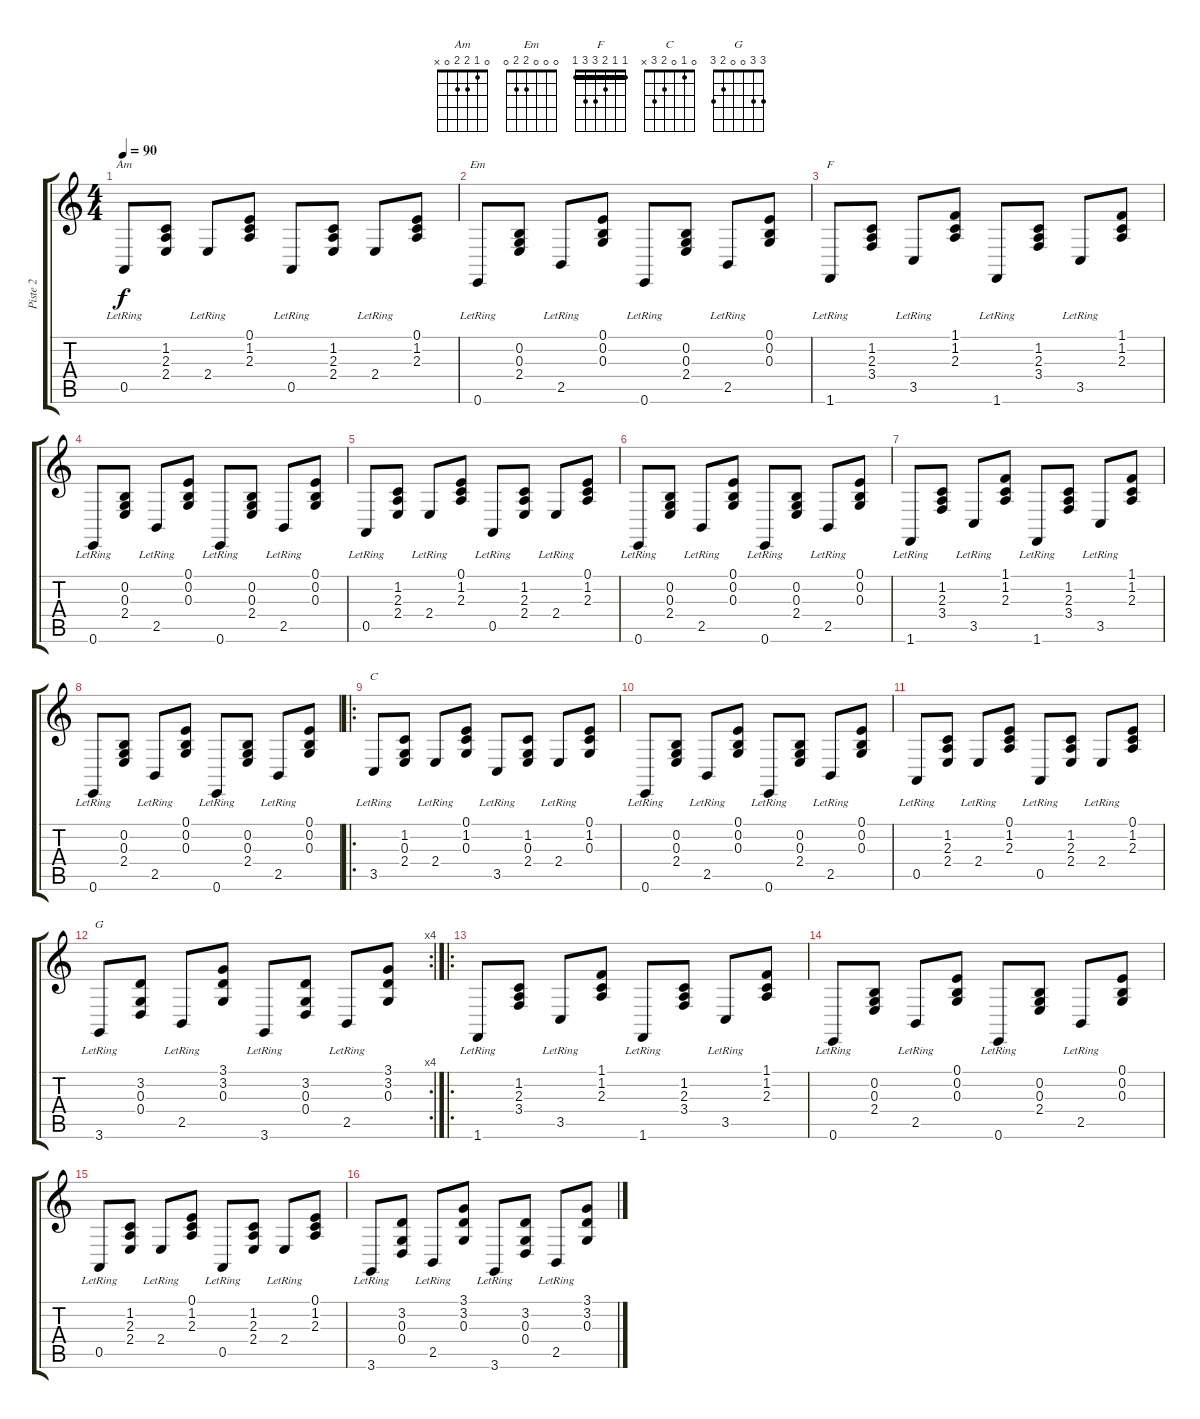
\track ("Piste 2" "Piste 2") {instrument acousticgrandpiano}
\staff {score tabs}
\tuning (E4 B3 G3 D3 A2 E2) {hide}
\chord ("Am" 0 1 2 2 0 x)
\chord ("Em" 0 0 0 2 2 0)
\chord ("F" 1 1 2 3 3 1) {barre 1}
\chord ("C" 0 1 0 2 3 x)
\chord ("G" 3 3 0 0 2 3)
\ts (4 4)
\tempo 90
\clef g2
\ks c
0.5{lr}.8{ch "Am" dy f instrument acousticgrandpiano} (1.2 2.3 2.4).8 2.4{lr}.8 (0.1 1.2 2.3).8 0.5{lr}.8 (1.2 2.3 2.4).8 2.4{lr}.8 (0.1 1.2 2.3).8 |
0.6{lr}.8{ch "Em"} (0.2 0.3 2.4).8 2.5{lr}.8 (0.1 0.2 0.3).8 0.6{lr}.8 (0.2 0.3 2.4).8 2.5{lr}.8 (0.1 0.2 0.3).8 |
1.6{lr}.8{ch "F"} (1.2 2.3 3.4).8 3.5{lr}.8 (1.1 1.2 2.3).8 1.6{lr}.8 (1.2 2.3 3.4).8 3.5{lr}.8 (1.1 1.2 2.3).8 |
0.6{lr}.8 (0.2 0.3 2.4).8 2.5{lr}.8 (0.1 0.2 0.3).8 0.6{lr}.8 (0.2 0.3 2.4).8 2.5{lr}.8 (0.1 0.2 0.3).8 |
0.5{lr}.8 (1.2 2.3 2.4).8 2.4{lr}.8 (0.1 1.2 2.3).8 0.5{lr}.8 (1.2 2.3 2.4).8 2.4{lr}.8 (0.1 1.2 2.3).8 |
0.6{lr}.8 (0.2 0.3 2.4).8 2.5{lr}.8 (0.1 0.2 0.3).8 0.6{lr}.8 (0.2 0.3 2.4).8 2.5{lr}.8 (0.1 0.2 0.3).8 |
1.6{lr}.8 (1.2 2.3 3.4).8 3.5{lr}.8 (1.1 1.2 2.3).8 1.6{lr}.8 (1.2 2.3 3.4).8 3.5{lr}.8 (1.1 1.2 2.3).8 |
0.6{lr}.8 (0.2 0.3 2.4).8 2.5{lr}.8 (0.1 0.2 0.3).8 0.6{lr}.8 (0.2 0.3 2.4).8 2.5{lr}.8 (0.1 0.2 0.3).8 |
\ro
3.5{lr}.8{ch "C"} (1.2 0.3 2.4).8 2.4{lr}.8 (0.1 1.2 0.3).8 3.5{lr}.8 (1.2 0.3 2.4).8 2.4{lr}.8 (0.1 1.2 0.3).8 |
0.6{lr}.8 (0.2 0.3 2.4).8 2.5{lr}.8 (0.1 0.2 0.3).8 0.6{lr}.8 (0.2 0.3 2.4).8 2.5{lr}.8 (0.1 0.2 0.3).8 |
0.5{lr}.8 (1.2 2.3 2.4).8 2.4{lr}.8 (0.1 1.2 2.3).8 0.5{lr}.8 (1.2 2.3 2.4).8 2.4{lr}.8 (0.1 1.2 2.3).8 |
\rc 4
3.6{lr}.8{ch "G"} (3.2 0.3 0.4).8 2.5{lr}.8 (3.1 3.2 0.3).8 3.6{lr}.8 (3.2 0.3 0.4).8 2.5{lr}.8 (3.1 3.2 0.3).8 |
\ro
1.6{lr}.8 (1.2 2.3 3.4).8 3.5{lr}.8 (1.1 1.2 2.3).8 1.6{lr}.8 (1.2 2.3 3.4).8 3.5{lr}.8 (1.1 1.2 2.3).8 |
0.6{lr}.8 (0.2 0.3 2.4).8 2.5{lr}.8 (0.1 0.2 0.3).8 0.6{lr}.8 (0.2 0.3 2.4).8 2.5{lr}.8 (0.1 0.2 0.3).8 |
0.5{lr}.8 (1.2 2.3 2.4).8 2.4{lr}.8 (0.1 1.2 2.3).8 0.5{lr}.8 (1.2 2.3 2.4).8 2.4{lr}.8 (0.1 1.2 2.3).8 |
3.6{lr}.8 (3.2 0.3 0.4).8 2.5{lr}.8 (3.1 3.2 0.3).8 3.6{lr}.8 (3.2 0.3 0.4).8 2.5{lr}.8 (3.1 3.2 0.3).8
